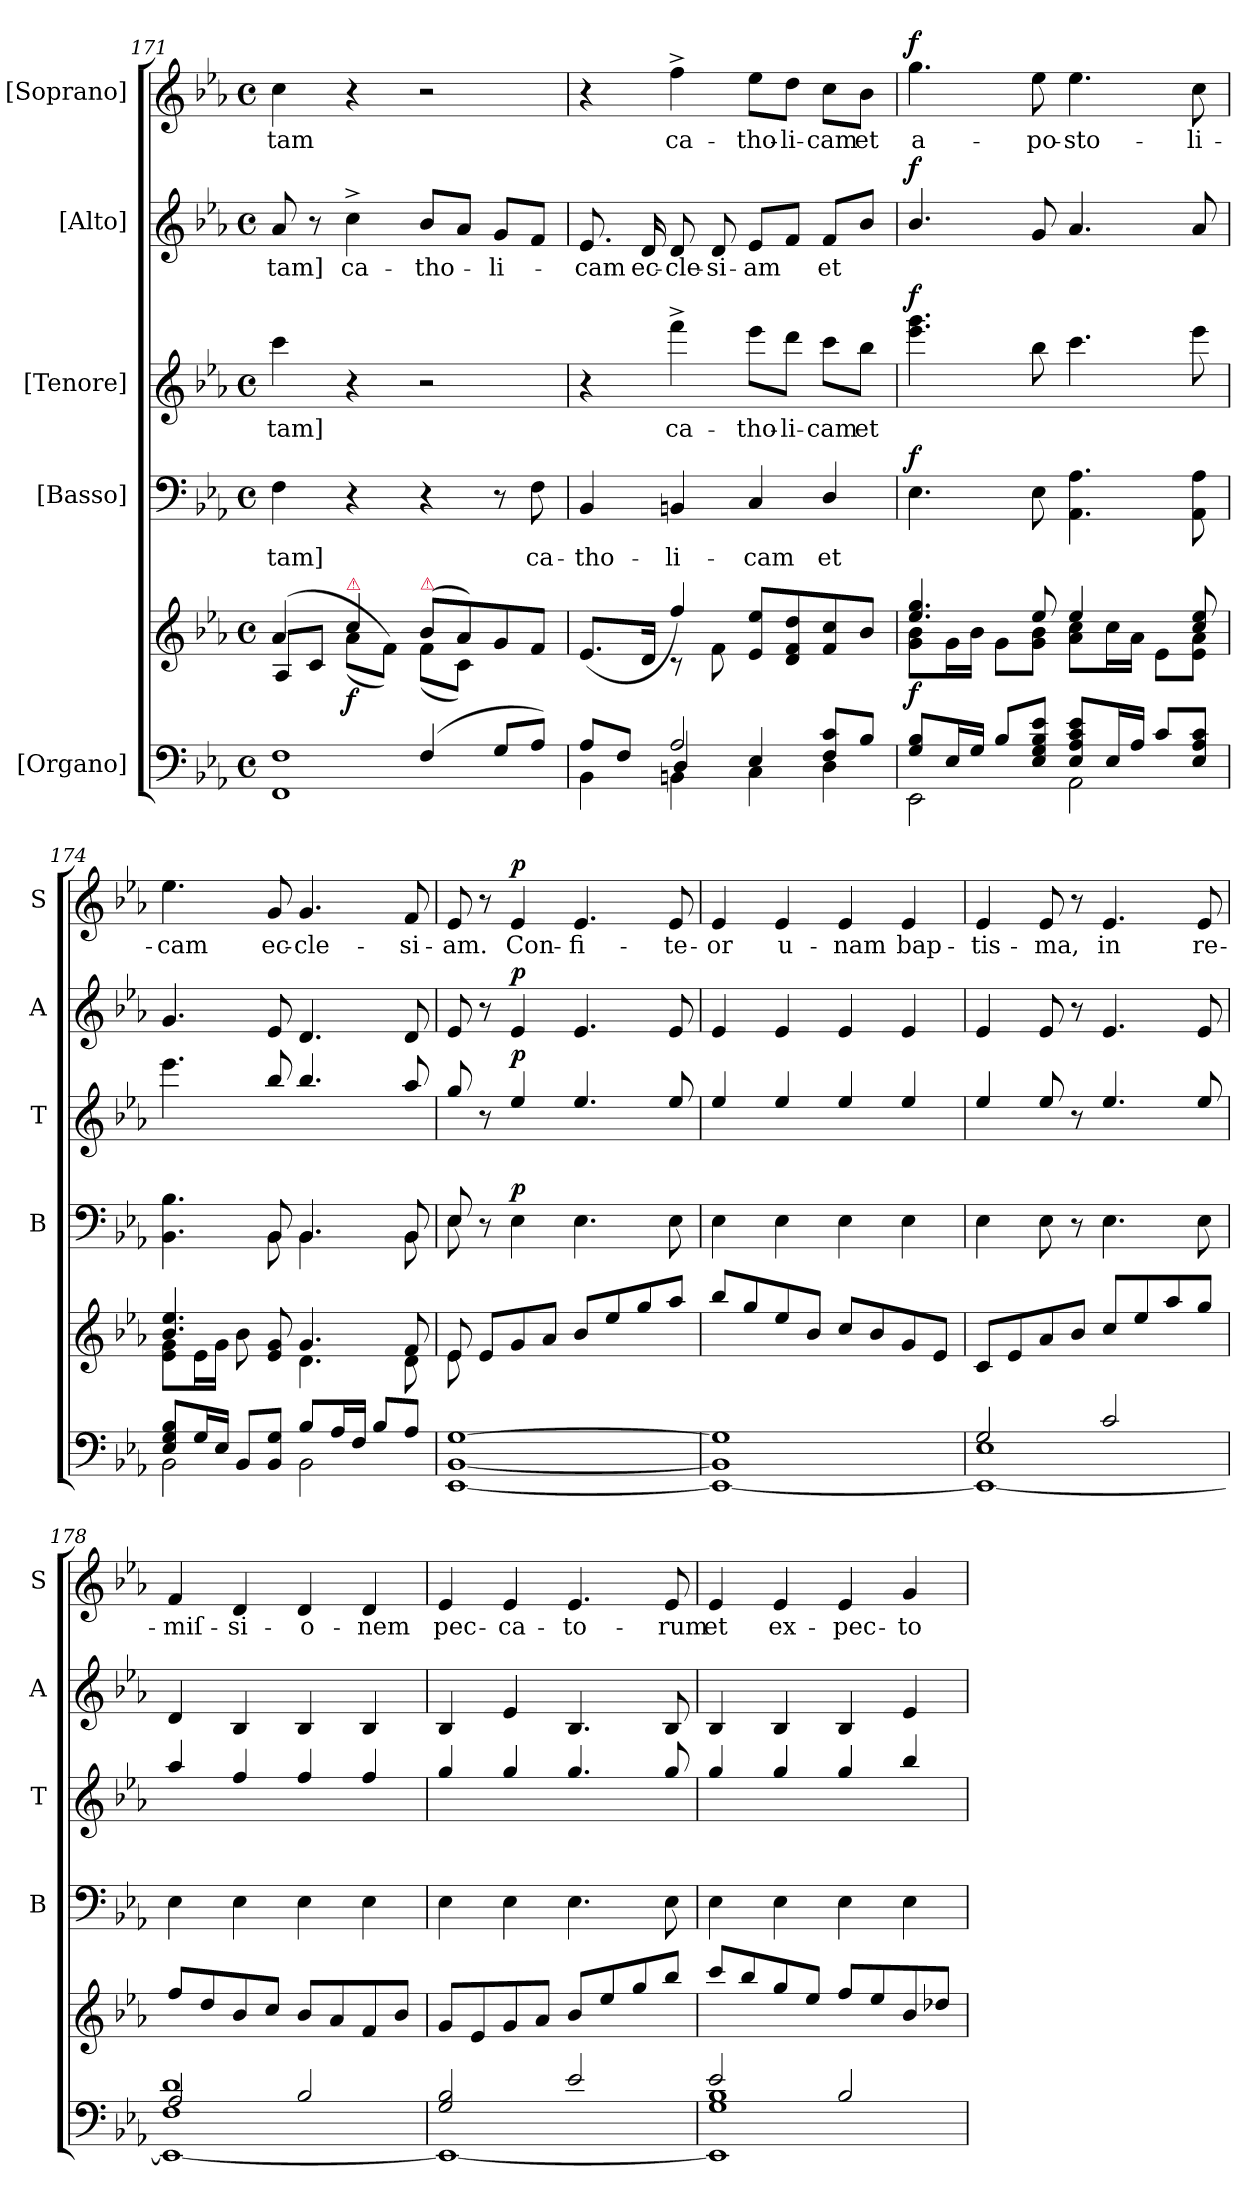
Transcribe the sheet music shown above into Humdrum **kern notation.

**kern	**kern	**dynam	**kern	**text	**dynam	**kern	**text	**dynam	**kern	**text	**dynam	**kern	**text	**dynam
*part5	*part5	*part5	*part4	*part4	*part4	*part3	*part3	*part3	*part2	*part2	*part2	*part1	*part1	*part1
*staff6	*staff5	*staff5/6	*staff4	*staff4	*staff4	*staff3	*staff3	*staff3	*staff2	*staff2	*staff2	*staff1	*staff1	*staff1
*I"[Organo]	*	*	*I"[Basso]	*	*	*I"[Tenore]	*	*	*I"[Alto]	*	*	*I"[Soprano]	*	*
*	*	*	*I'B	*	*	*I'T	*	*	*I'A	*	*	*I'S	*	*
*clefF4	*clefG2	*	*clefF4	*	*	*clefG2	*	*	*clefG2	*	*	*clefG2	*	*
*	*	*	*	*	*	*ITrd7c12	*	*	*	*	*	*	*	*
*k[b-e-a-]	*k[b-e-a-]	*	*k[b-e-a-]	*	*	*k[b-e-a-]	*	*	*k[b-e-a-]	*	*	*k[b-e-a-]	*	*
*M4/4	*M4/4	*	*M4/4	*	*	*M4/4	*	*	*M4/4	*	*	*M4/4	*	*
*met(c)	*met(c)	*	*met(c)	*	*	*met(c)	*	*	*met(c)	*	*	*met(c)	*	*
=171	=171	=171	=171	=171	=171	=171	=171	=171	=171	=171	=171	=171	=171	=171
*^	*^	*	*	*	*	*	*	*	*	*	*	*	*	*
2ryy	1FF 1F	4a-/	(8A-/L	.	4F\	-tam]	.	4cc\	-tam]	.	8a-/	-tam]	.	4cc\	-tam	.
.	.	.	8c/J	.	.	.	.	.	.	.	8r	.	.	.	.	.
!	!	!LO:TX:a:color=crimson:t=⚠	!	!	!	!	!	!	!	!	!	!	!	!	!	!
.	.	4cc/	(>8a-\L	f	4r	.	.	4r	.	.	4cc^\	ca-	.	4r	.	.
.	.	.	8f\J))	.	.	.	.	.	.	.	.	.	.	.	.	.
!	!	!LO:TX:a:color=crimson:t=⚠	!	!	!	!	!	!	!	!	!	!	!	!	!	!
(<4F/	.	(8b-/L	(>8f\L	.	4r	.	.	2r	.	.	8b-/L	-tho-	.	2r	.	.
.	.	8a-/)	8c\J)	.	.	.	.	.	.	.	8a-/J	.	.	.	.	.
8G/L	.	8g/	4ryy	.	8r	.	.	.	.	.	8g/L	-li-	.	.	.	.
8A-/J)	.	8f/J	.	.	8F\	ca-	.	.	.	.	8f/J	.	.	.	.	.
=172	=172	=172	=172	=172	=172	=172	=172	=172	=172	=172	=172	=172	=172	=172	=172	=172
*	*^	*	*	*	*	*	*	*	*	*	*	*	*	*	*	*
8A-/L	4ryy	4BB-\	(>8.e-/L	4ryy	.	4BB-/	-tho-	.	4r	.	.	8.e-/	-cam	.	4r	.	.
8F/J	.	.	.	.	.	.	.	.	.	.	.	.	.	.	.	.	.
.	.	.	16d/Jk	.	.	.	.	.	.	.	.	16d/	ec-	.	.	.	.
2A-/	4D/	4BBn\	4ff/)	8r	.	4BBn/	-li-	.	4ff^\	ca-	.	8d/	-cle-	.	4ff^\	ca-	.
.	.	.	.	8f\	.	.	.	.	.	.	.	8d/	-si-	.	.	.	.
.	4E-/	4C\	8e-/ 8ee-/L	2ryy	.	4C/	-cam	.	8ee-\L	-tho-	.	8e-/L	-am	.	8ee-\L	-tho-	.
.	.	.	8d/ 8f/ 8dd/	.	.	.	.	.	8dd\J	-li-	.	8fi/J	.	.	8dd\J	-li-	.
8F/ 8c/L	4ryy	4D\	8f/ 8cc/	.	.	4D/	et	.	8cc\L	-cam	.	8f/L	et	.	8cc\L	-cam	.
8B-/J	.	.	8b-/J	.	.	.	.	.	8b-\J	et	.	8b-/J	.	.	8b-\J	et	.
*	*v	*v	*	*	*	*	*	*	*	*	*	*	*	*	*	*	*
=173	=173	=173	=173	=173	=173	=173	=173	=173	=173	=173	=173	=173	=173	=173	=173	=173
!	!	!	!	!	!	!	!LO:DY:a	!	!	!LO:DY:a	!	!	!LO:DY:a	!	!	!LO:DY:a
8G/ 8B-/L	2EE-\	4.ee-/ 4.gg/	8g\ 8b-\L	f	4.E-\	.	f	4.ee-\ 4.gg\	.	f	4.b-/	.	f	4.gg\	a-	f
16E-/L	.	.	16g\L	.	.	.	.	.	.	.	.	.	.	.	.	.
16G/JJ	.	.	16b-\JJ	.	.	.	.	.	.	.	.	.	.	.	.	.
8B-/L	.	.	8g\L	.	.	.	.	.	.	.	.	.	.	.	.	.
8E-/ 8G/ 8B-/ 8e-/J	.	8ee-/	8g\ 8b-\J	.	8E-\	.	.	8b-\	.	.	8g/	.	.	8ee-\	-po-	.
8E-/ 8A-/ 8c/ 8e-/L	2AA-\	4ee-/	8a-\ 8cc\L	.	4.AA-\ 4.A-\	.	.	4.cc\	.	.	4.a-/	.	.	4.ee-\	-sto-	.
16E-/L	.	.	16cc\L	.	.	.	.	.	.	.	.	.	.	.	.	.
16A-/JJ	.	.	16a-\JJ	.	.	.	.	.	.	.	.	.	.	.	.	.
8c/L	.	8ryy	8e-\L	.	.	.	.	.	.	.	.	.	.	.	.	.
8E-/ 8A-/ 8c/J	.	8cc/ 8ee-/	8e-\ 8a-\J	.	8AA-\ 8A-\	.	.	8ee-\	.	.	8a-/	.	.	8cc\	-li-	.
=174	=174	=174	=174	=174	=174	=174	=174	=174	=174	=174	=174	=174	=174	=174	=174	=174
*	*	*	*	*	*^	*	*	*	*	*	*	*	*	*	*	*
8E-/ 8G/ 8B-/L	2BB-\	4.b-/ 4.ee-/	8e-\ 8g\L	.	4.BB-\ 4.B-\	4.ryy	.	.	4.ee-\	.	.	4.g/	.	.	4.ee-\	-cam	.
16G/L	.	.	16e-\L	.	.	.	.	.	.	.	.	.	.	.	.	.	.
16E-/JJ	.	.	16g\JJ	.	.	.	.	.	.	.	.	.	.	.	.	.	.
8BB-/L	.	.	8b-\	.	.	.	.	.	.	.	.	.	.	.	.	.	.
8BB-/ 8G/J	.	8e-/ 8g/	8ryy	.	8BB-/	8BB-\	.	.	8b-/	.	.	8e-/	.	.	8g/	ec-	.
8B-/L	2BB-\	4.g/	4.d\	.	4.BB-/	4.BB-\	.	.	4.b-/	.	.	4.d/	.	.	4.g/	-cle-	.
16A-/L	.	.	.	.	.	.	.	.	.	.	.	.	.	.	.	.	.
16F/JJ	.	.	.	.	.	.	.	.	.	.	.	.	.	.	.	.	.
8B-/L	.	.	.	.	.	.	.	.	.	.	.	.	.	.	.	.	.
!	!	!	!	!LO:DY:b=2	!	!	!	!	!	!	!	!	!	!	!	!	!
8A-/J	.	8f/	8d\	Piano	8BB-/	8BB-\	.	.	8a-/	.	.	8d/	.	.	8f/	-si-	.
*v	*v	*	*	*	*	*	*	*	*	*	*	*	*	*	*	*	*
=175	=175	=175	=175	=175	=175	=175	=175	=175	=175	=175	=175	=175	=175	=175	=175	=175
[1EE- [1BB- [1G	8e-/	8e-\	.	8E-/	8E-\	.	.	8g/	.	.	8e-/	.	.	8e-/	-am.	.
.	8e-/L	8ryy	forte.	8r	8ryy	.	.	8r	.	.	8r	.	.	8r	.	.
!	!	!	!	!	!	!	!LO:DY:a	!	!	!LO:DY:a	!	!	!LO:DY:a	!	!	!LO:DY:a
.	8g/	4ryy	.	4E-\	4ryy	.	p	4e-/	.	p	4e-/	.	p	4e-/	Con-	p
.	8a-/J	.	.	.	.	.	.	.	.	.	.	.	.	.	.	.
.	8b-/L	2ryy	.	4.E-\	2ryy	.	.	4.e-/	.	.	4.e-/	.	.	4.e-/	-fi-	.
.	8ee-/	.	.	.	.	.	.	.	.	.	.	.	.	.	.	.
.	8gg/	.	.	.	.	.	.	.	.	.	.	.	.	.	.	.
.	8aa-/J	.	.	8E-\	.	.	.	8e-/	.	.	8e-/	.	.	8e-/	-te-	.
*	*v	*v	*	*	*	*	*	*	*	*	*	*	*	*	*	*
*	*	*	*v	*v	*	*	*	*	*	*	*	*	*	*	*
=176	=176	=176	=176	=176	=176	=176	=176	=176	=176	=176	=176	=176	=176	=176
1EE-_ 1BB-] 1G]	8bb-/L	.	4E-\	.	.	4e-/	.	.	4e-/	.	.	4e-/	-or	.
.	8gg/	.	.	.	.	.	.	.	.	.	.	.	.	.
.	8ee-/	.	4E-\	.	.	4e-/	.	.	4e-/	.	.	4e-/	u-	.
.	8b-/J	.	.	.	.	.	.	.	.	.	.	.	.	.
.	8cc/L	.	4E-\	.	.	4e-/	.	.	4e-/	.	.	4e-/	-nam	.
.	8b-/	.	.	.	.	.	.	.	.	.	.	.	.	.
.	8g/	.	4E-\	.	.	4e-/	.	.	4e-/	.	.	4e-/	bap-	.
.	8e-/J	.	.	.	.	.	.	.	.	.	.	.	.	.
=177	=177	=177	=177	=177	=177	=177	=177	=177	=177	=177	=177	=177	=177	=177
*^	*	*	*	*	*	*	*	*	*	*	*	*	*	*
2G/	1EE-_ 1E-	8c/L	.	4E-\	.	.	4e-/	.	.	4e-/	.	.	4e-/	-tis-	.
.	.	8e-/	.	.	.	.	.	.	.	.	.	.	.	.	.
.	.	8a-/	.	8E-\	.	.	8e-/	.	.	8e-/	.	.	8e-/	-ma,	.
.	.	8b-/J	.	8r	.	.	8r	.	.	8r	.	.	8r	.	.
2c/	.	8cc/L	.	4.E-\	.	.	4.e-/	.	.	4.e-/	.	.	4.e-/	in	.
.	.	8ee-/	.	.	.	.	.	.	.	.	.	.	.	.	.
.	.	8aa-/	.	.	.	.	.	.	.	.	.	.	.	.	.
.	.	8gg/J	.	8E-\	.	.	8e-/	.	.	8e-/	.	.	8e-/	re-	.
=178	=178	=178	=178	=178	=178	=178	=178	=178	=178	=178	=178	=178	=178	=178	=178
2A-/	1EE-_ 1F 1d	8ff/L	.	4E-\	.	.	4a-/	.	.	4d/	.	.	4f/	-miſ-	.
.	.	8dd/	.	.	.	.	.	.	.	.	.	.	.	.	.
.	.	8b-/	.	4E-\	.	.	4f/	.	.	4B-/	.	.	4d/	-si-	.
.	.	8cc/J	.	.	.	.	.	.	.	.	.	.	.	.	.
2B-/	.	8b-/L	.	4E-\	.	.	4f/	.	.	4B-/	.	.	4d/	-o-	.
.	.	8a-/	.	.	.	.	.	.	.	.	.	.	.	.	.
.	.	8f/	.	4E-\	.	.	4f/	.	.	4B-/	.	.	4d/	-nem	.
.	.	8b-/J	.	.	.	.	.	.	.	.	.	.	.	.	.
=179	=179	=179	=179	=179	=179	=179	=179	=179	=179	=179	=179	=179	=179	=179	=179
2G/ 2B-/	1EE-_	8g/L	.	4E-\	.	.	4g/	.	.	4B-/	.	.	4e-/	pec-	.
.	.	8e-/	.	.	.	.	.	.	.	.	.	.	.	.	.
.	.	8g/	.	4E-\	.	.	4g/	.	.	4e-/	.	.	4e-/	-ca-	.
.	.	8a-/J	.	.	.	.	.	.	.	.	.	.	.	.	.
2e-/	.	8b-/L	.	4.E-\	.	.	4.g/	.	.	4.B-/	.	.	4.e-/	-to-	.
.	.	8ee-/	.	.	.	.	.	.	.	.	.	.	.	.	.
.	.	8gg/	.	.	.	.	.	.	.	.	.	.	.	.	.
.	.	8bb-/J	.	8E-\	.	.	8g/	.	.	8B-/	.	.	8e-/	-rum	.
=180	=180	=180	=180	=180	=180	=180	=180	=180	=180	=180	=180	=180	=180	=180	=180
2e-/	1EE-] 1G 1B-	8ccc/L	.	4E-\	.	.	4g/	.	.	4B-/	.	.	4e-/	et	.
.	.	8bb-/	.	.	.	.	.	.	.	.	.	.	.	.	.
.	.	8gg/	.	4E-\	.	.	4g/	.	.	4B-/	.	.	4e-/	ex-	.
.	.	8ee-/J	.	.	.	.	.	.	.	.	.	.	.	.	.
2B-/	.	8ff/L	.	4E-\	.	.	4g/	.	.	4B-/	.	.	4e-/	-pec-	.
.	.	8ee-/	.	.	.	.	.	.	.	.	.	.	.	.	.
.	.	8b-/	.	4E-\	.	.	4b-/	.	.	4e-/	.	.	4g/	-to	.
.	.	8dd-X/J	.	.	.	.	.	.	.	.	.	.	.	.	.
*v	*v	*	*	*	*	*	*	*	*	*	*	*	*	*	*
=	=	=	=	=	=	=	=	=	=	=	=	=	=	=
*-	*-	*-	*-	*-	*-	*-	*-	*-	*-	*-	*-	*-	*-	*-
